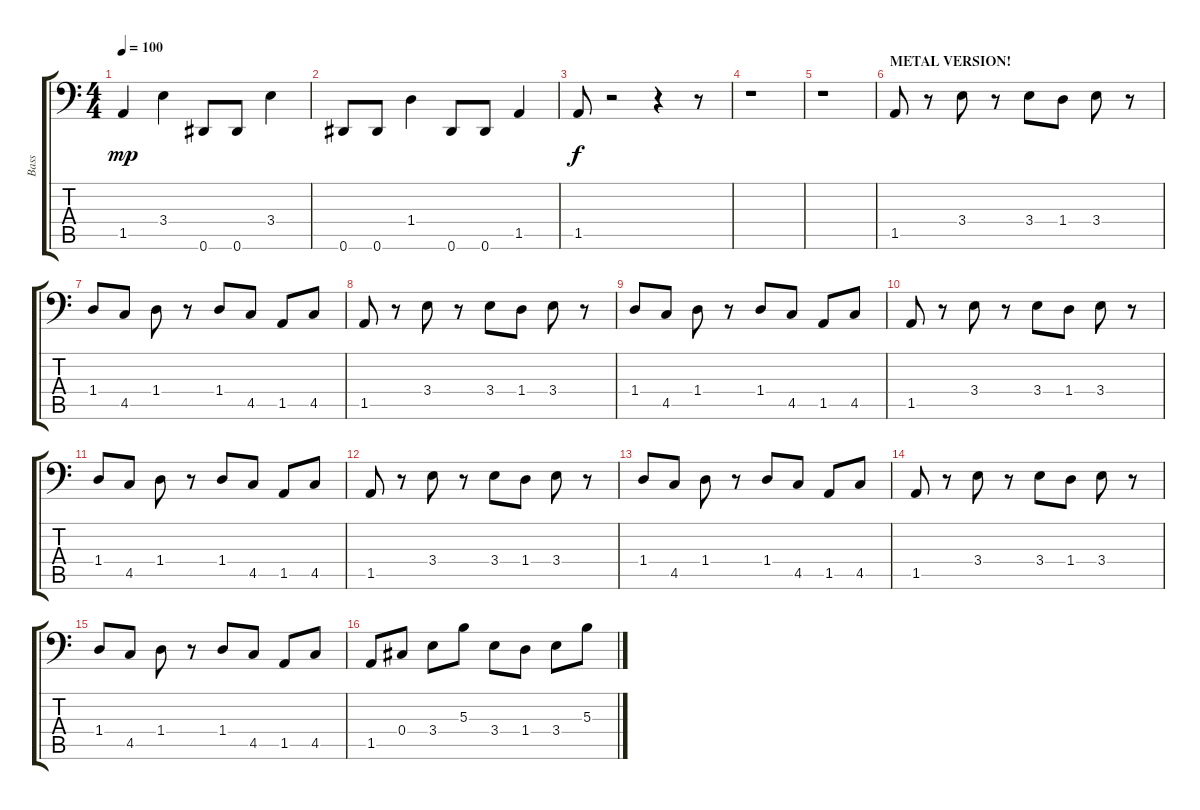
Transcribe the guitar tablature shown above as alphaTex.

\track ("Bass" "Bass") {instrument electricbasspick}
\staff {score tabs}
\tuning (Eb3 Bb2 Gb2 Db2 Ab1 Eb1) {hide}
\ts (4 4)
\tempo 100
\clef f4
\ks c
1.5.4{dy mp} 3.4.4 0.6.8 0.6.8 3.4.4 |
0.6.8 0.6.8 1.4.4 0.6.8 0.6.8 1.5.4 |
1.5.8{dy f} r.2 r.4 r.8 |
r.1 |
r.1 |
\section ("" "METAL VERSION!")
1.5.8 r.8 3.4.8 r.8 3.4.8 1.4.8 3.4.8 r.8 |
1.4.8 4.5.8 1.4.8 r.8 1.4.8 4.5.8 1.5.8 4.5.8 |
1.5.8 r.8 3.4.8 r.8 3.4.8 1.4.8 3.4.8 r.8 |
1.4.8 4.5.8 1.4.8 r.8 1.4.8 4.5.8 1.5.8 4.5.8 |
1.5.8 r.8 3.4.8 r.8 3.4.8 1.4.8 3.4.8 r.8 |
1.4.8 4.5.8 1.4.8 r.8 1.4.8 4.5.8 1.5.8 4.5.8 |
1.5.8 r.8 3.4.8 r.8 3.4.8 1.4.8 3.4.8 r.8 |
1.4.8 4.5.8 1.4.8 r.8 1.4.8 4.5.8 1.5.8 4.5.8 |
1.5.8 r.8 3.4.8 r.8 3.4.8 1.4.8 3.4.8 r.8 |
1.4.8 4.5.8 1.4.8 r.8 1.4.8 4.5.8 1.5.8 4.5.8 |
1.5.8 0.4.8 3.4.8 5.3.8 3.4.8 1.4.8 3.4.8 5.3.8
